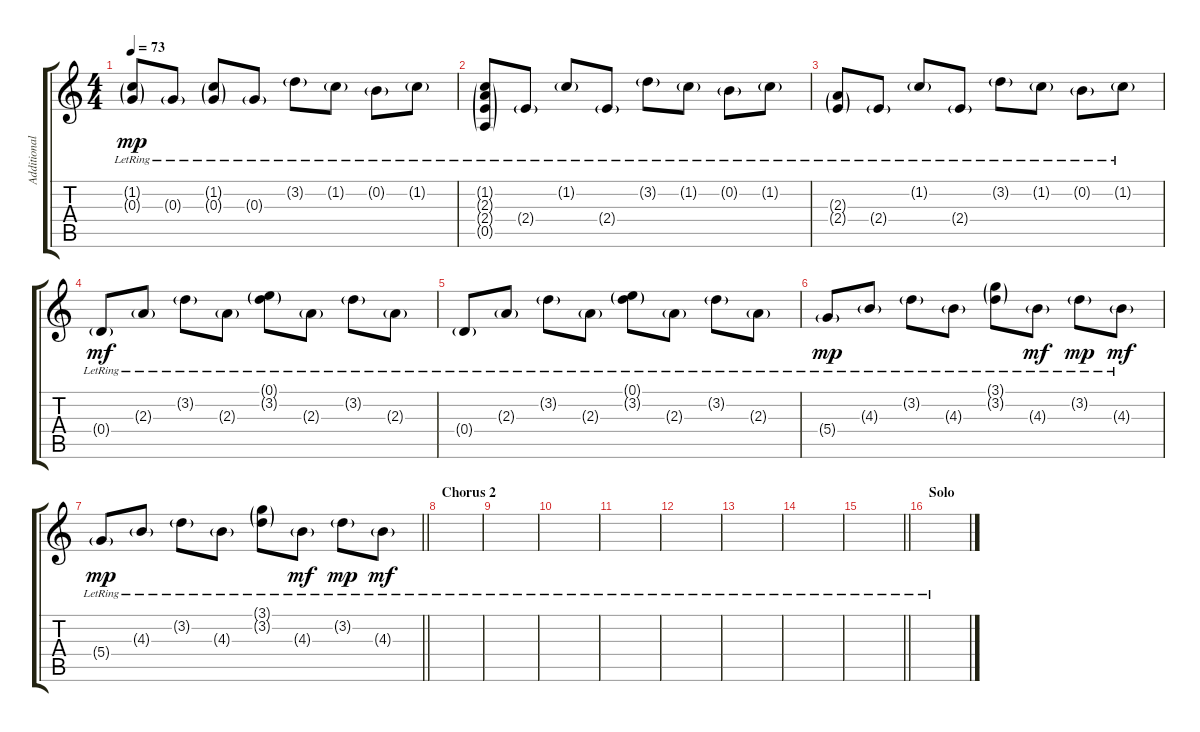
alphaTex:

\track ("Additional Guitar I" "Additional") {instrument electricguitarjazz}
\staff {score tabs}
\tuning (E4 B3 G3 D3 A2 E2) {hide}
\ts (4 4)
\tempo 73
\clef g2
\ks c
(1.2{g lr} 0.3{g}).8{dy mp} 0.3{g lr}.8 (1.2{g lr} 0.3{g lr}).8 0.3{g lr}.8 3.2{g lr}.8 1.2{g lr}.8 0.2{g lr}.8 1.2{g lr}.8 |
(1.2{g lr} 2.3{g lr} 2.4{g lr} 0.5{g lr}).8 2.4{g lr}.8 1.2{g lr}.8 2.4{g lr}.8 3.2{g lr}.8 1.2{g lr}.8 0.2{g lr}.8 1.2{g lr}.8 |
(2.3{g lr} 2.4{g lr}).8 2.4{g lr}.8 1.2{g lr}.8 2.4{g lr}.8 3.2{g lr}.8 1.2{g lr}.8 0.2{g lr}.8 1.2{g lr}.8 |
0.4{g lr}.8{dy mf} 2.3{g lr}.8 3.2{g lr}.8 2.3{g lr}.8 (0.1{g lr} 3.2{g lr}).8 2.3{g lr}.8 3.2{g lr}.8 2.3{g lr}.8 |
0.4{g lr}.8 2.3{g lr}.8 3.2{g lr}.8 2.3{g lr}.8 (0.1{g lr} 3.2{g lr}).8 2.3{g lr}.8 3.2{g lr}.8 2.3{g lr}.8 |
5.4{g lr}.8{dy mp} 4.3{g lr}.8 3.2{g lr}.8 4.3{g lr}.8 (3.1{g lr} 3.2{g lr}).8 4.3{g lr}.8{dy mf} 3.2{g lr}.8{dy mp} 4.3{g lr}.8{dy mf} |
\barLineRight lightlight
5.4{g lr}.8{dy mp} 4.3{g lr}.8 3.2{g lr}.8 4.3{g lr}.8 (3.1{g lr} 3.2{g lr}).8 4.3{g lr}.8{dy mf} 3.2{g lr}.8{dy mp} 4.3{g lr}.8{dy mf} |
\section ("" "Chorus 2")
|
|
|
|
|
|
|
\barLineRight lightlight
|
\section ("" "Solo")
